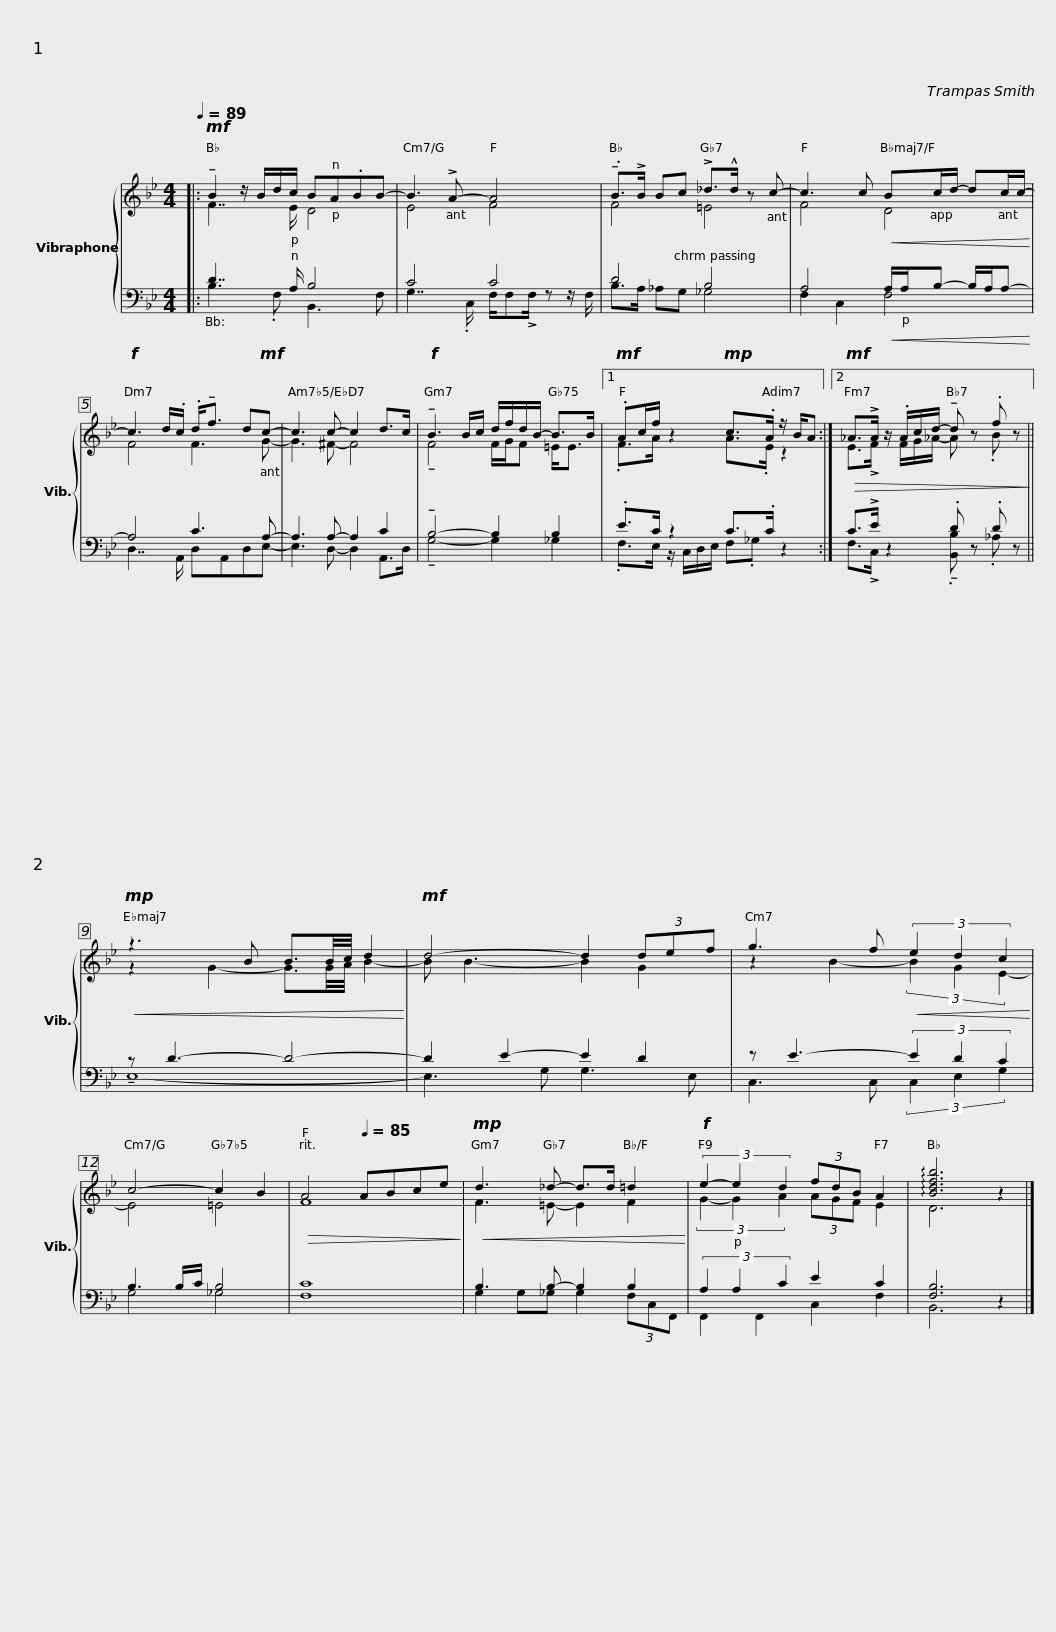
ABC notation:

X:1
%%score { ( 1 2 ) | ( 3 4 ) }
L:1/8
Q:1/4=89
M:4/4
I:linebreak $
K:Bb
V:1 treble
V:2 treble
V:3 bass
V:4 bass
V:1
|:!mf! !tenuto!B2 z/ B/d/c/ BA.BB- | B3 !>!A- A4 | !tenuto!.B>!>!B Bc !>!_d>!^!d z c- |$ c3 c!<(! Bc/d/- dc/c/-!<)! |!f! c3 d/.c/ .d<!tenuto!f d!mf!c- | %5
 c3 c- c2 d>c |$!f! !tenuto!B3 B/c/ d/f/d/B/- B>B |1!mf! .Ac/f/ z2!mp! c>.A z/ B/A :|2!mf!!>(! _A>!>!A z/ .A/c/d/- !tenuto!d z .f z!>)! ||$!mp!!<(! z3 B B3/2B/4c/4 d2!<)! | %10
!mf! d4- d2 (3def | g3 f!<(! (3e2 d2 c2!<)! | c4- c2 B2 |$!>(! A4[Q:1/4=85] ABce!>)! |!mp!!<(! d3 _d- d>d =d2!<)! | %15
!f! (3e2- e2 d2 (3fdB A2 | !arpeggio![Bdfb]6 z2 |] %17
V:2
|: F7/2 E/ D4 | E4 F4 | F4 =E4 |$ F4 D4 | F4 F3 G- | %5
 G3 ^F- F4 |$ !tenuto!F4 F/G/F =E<E |1 .F>A z2 A>.E z2 :|2 E>!>!F z/ F/G/_A/- A z .B z ||$ z2 G2- G3/2G/4A/4 B2- | %10
 B B3- B2 G2 | z2 B2- (3B2 G2 E2- | E4 =E4 |$ F8 | F3 =E- E2 F2 | %15
 (3G2- G2 A2 (3AGF E2 | D6 z2 |] %17
V:3
|: D7/2 A,/ B,4 | C4 C4 | D4 B,4 |$ A,4!<(! A,/A,/B,- B,/A,/A,-!<)! | A,4 C3 A,- | %5
 A,3 A,- A,2 C2 |$ !tenuto!B,4- B,2 B,2 |1 .E>C z2 C>.C z2 :|2 C>!>!E z2 .D z .D z ||$ z D3- D4- | %10
 D2 E2- E2 D2 | z E3- (3E2 D2 C2 | B,3 B,/C/ B,4 |$ C8 | B,3 B,- B,2 B,2 | %15
 (3A,2 A,2 C2 E2 C2 | [F,B,]6 z2 |] %17
V:4
|: B,3 .F, B,,3 F, | G,7/2 .C,/ F,/F,!>!F,/ z z/ F,/ | B,>A, _A,G, _G,4 |$ F,2 C,2 F,4 | D,7/2 A,,/ D,A,,D,E,- | %5
 E,3 D,- D,2 A,,>D, |$ !tenuto!G,4- G,2 _G,2 |1 .F,>E, z/ C,/D,/E,/ F,._G, z2 :|2 F,>!>!C, z2 !tenuto!.[B,,B,] z ._A, z ||$ !tenuto!E,8- | %10
 E,3 G, G,3 E, | C,3 C, (3C,2 E,2 G,2 | G,4 _G,4 |$ F,8 | G,2 G,_G, G,2 (3F,C,F,, | %15
 F,,2 F,,2 C,2 F,2 | B,,6 z2 |] %17
